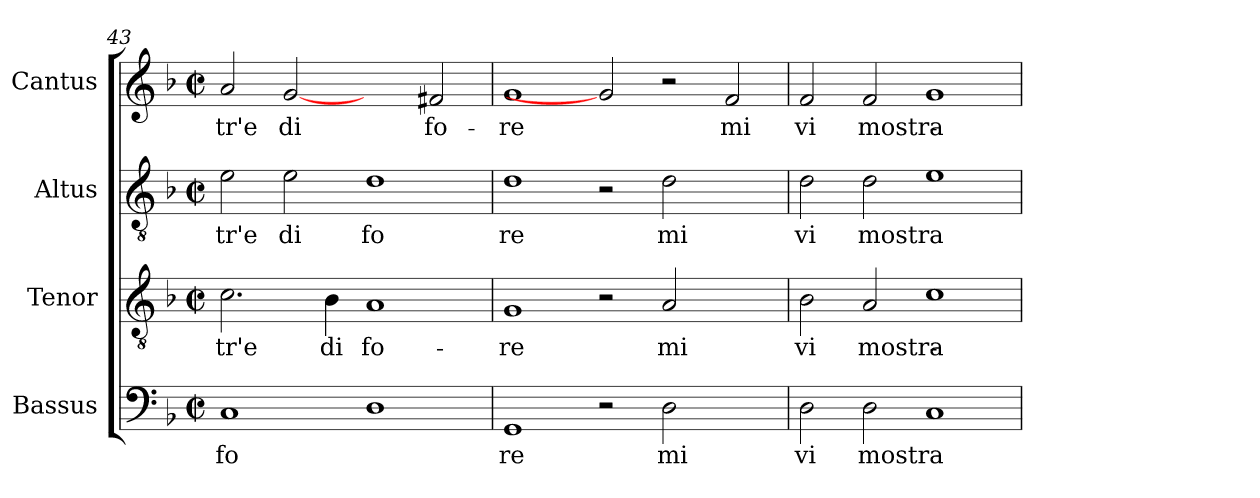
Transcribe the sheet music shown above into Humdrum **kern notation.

**kern	**text	**kern	**text	**kern	**text	**kern	**text
*part4	*part4	*part3	*part3	*part2	*part2	*part1	*part1
*staff4	*staff4	*staff3	*staff3	*staff2	*staff2	*staff1	*staff1
*I"Bassus	*	*I"Tenor	*	*I"Altus	*	*I"Cantus	*
!!LO:PB:g=z
*clefF4	*	*clefGv2	*	*clefGv2	*	*clefG2	*
*k[b-]	*	*k[b-]	*	*k[b-]	*	*k[b-]	*
*F:	*	*F:	*	*F:	*	*F:	*
*M2/2	*	*M2/2	*	*M2/2	*	*M2/2	*
*met(c|)	*	*met(c|)	*	*met(c|)	*	*met(c|)	*
=43	=43	=43	=43	=43	=43	=43	=43
!	!LO:LY:b:cj	!	!LO:LY:b:cj	!	!LO:LY:b:cj	!	!LO:LY:b:cj
1C	fo	2.c\	tr'e	2e\	tr'e	2a/	tr'e
!	!	!	!	!	!LO:LY:b:cj	!	!LO:LY:b:cj
.	.	.	.	2e\	di	[2g	di
!	!	!	!LO:LY:b:cj	!	!	!	!
.	.	4B-\	di	.	.	.	.
!	!	!	!LO:LY:b:cj	!	!LO:LY:b:cj	!	!
1D	.	1A	fo-	1d	fo	2ryy	.
!	!	!	!	!	!	!	!LO:LY:b:cj
.	.	.	.	.	.	2f#/	fo-
=44	=44	=44	=44	=44	=44	=44	=44
!	!LO:LY:b:cj	!	!LO:LY:b:cj	!	!LO:LY:b:cj	!	!LO:LY:b:cj
1GG	re	1G	-re	1d	re	1g	-re
2r	.	2r	.	2r	.	2g]	.
!	!LO:LY:b:cj	!	!LO:LY:b:cj	!	!LO:LY:b:cj	!	!
2D\	mi	2A/	mi	2d\	mi	2r	.
!	!	!	!	!	!	!	!LO:LY:b:cj
2ryy	.	2ryy	.	2ryy	.	2f/	mi
=45	=45	=45	=45	=45	=45	=45	=45
!	!LO:LY:b:cj	!	!LO:LY:b:cj	!	!LO:LY:b:cj	!	!LO:LY:b:cj
2D\	vi	2B-\	vi	2d\	vi	2f/	vi
!	!LO:LY:b	!	!LO:LY:b	!	!LO:LY:b	!	!LO:LY:b
2D\	mostra	2A/	mostra-	2d\	mostra	2f/	mostra-
1C	.	1c	.	1e	.	1g	.
=	=	=	=	=	=	=	=
*-	*-	*-	*-	*-	*-	*-	*-
